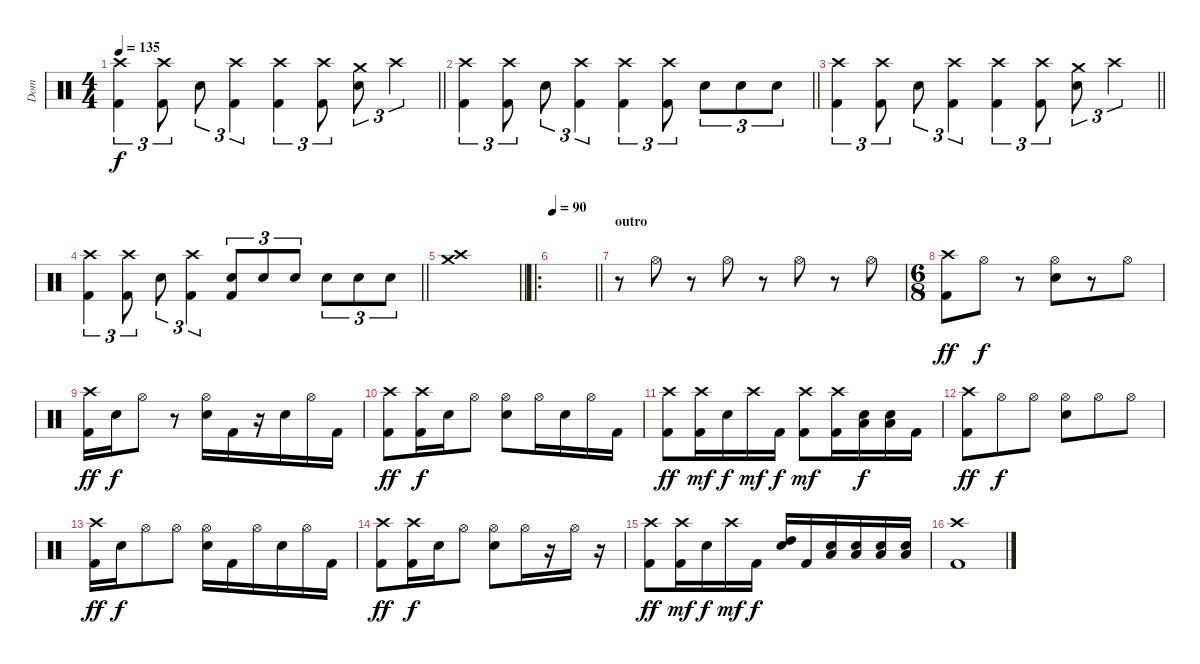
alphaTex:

\track ("Dom" "Dom") {instrument percussion}
\staff {score}
\articulation defaults
\ts (4 4)
\tempo 135
\clef neutral
\barLineRight lightlight
\ks c
("Crash high (hit)" "Kick (hit) 2").4{tu (3 2) dy f} ("Crash high (hit)" "Kick (hit) 2").8{tu (3 2)} "Electric Snare (hit)".8{tu (3 2)} ("Crash high (hit)" "Kick (hit) 2").4{tu (3 2)} ("Crash high (hit)" "Kick (hit) 2").4{tu (3 2)} ("Crash high (hit)" "Kick (hit) 2").8{tu (3 2)} ("Crash medium (hit)" "Electric Snare (hit)").8{tu (3 2)} "Crash high (hit)".4{tu (3 2)} |
\barLineRight lightlight
("Crash high (hit)" "Kick (hit) 2").4{tu (3 2)} ("Crash high (hit)" "Kick (hit) 2").8{tu (3 2)} "Electric Snare (hit)".8{tu (3 2)} ("Crash high (hit)" "Kick (hit) 2").4{tu (3 2)} ("Crash high (hit)" "Kick (hit) 2").4{tu (3 2)} ("Crash high (hit)" "Kick (hit) 2").8{tu (3 2)} "Electric Snare (hit)".8{tu (3 2)} "Electric Snare (hit)".8{tu (3 2)} "Electric Snare (hit)".8{tu (3 2)} |
\barLineRight lightlight
("Crash high (hit)" "Kick (hit) 2").4{tu (3 2)} ("Crash high (hit)" "Kick (hit) 2").8{tu (3 2)} "Electric Snare (hit)".8{tu (3 2)} ("Crash high (hit)" "Kick (hit) 2").4{tu (3 2)} ("Crash high (hit)" "Kick (hit) 2").4{tu (3 2)} ("Crash high (hit)" "Kick (hit) 2").8{tu (3 2)} ("Crash medium (hit)" "Electric Snare (hit)").8{tu (3 2)} "Crash high (hit)".4{tu (3 2)} |
\barLineRight lightlight
("Crash high (hit)" "Kick (hit) 2").4{tu (3 2)} ("Crash high (hit)" "Kick (hit) 2").8{tu (3 2)} "Electric Snare (hit)".8{tu (3 2)} ("Crash high (hit)" "Kick (hit) 2").4{tu (3 2)} ("Electric Snare (hit)" "Kick (hit) 2").8{tu (3 2)} "Electric Snare (hit)".8{tu (3 2)} "Electric Snare (hit)".8{tu (3 2)} "Electric Snare (hit)".8{tu (3 2)} "Electric Snare (hit)".8{tu (3 2)} "Electric Snare (hit)".8{tu (3 2)} |
\barLineRight lightlight
("Crash medium (hit)" "Crash high (hit)").1 |
\ro
\tempo 90
\barLineRight lightlight
|
\section ("" "outro")
r.8 "Hi-Hat (open)".8 r.8 "Hi-Hat (open)".8 r.8 "Hi-Hat (open)".8 r.8 "Hi-Hat (open)".8 |
\ts (6 8)
("Crash high (hit)" "Kick (hit) 2").8{dy ff} "Hi-Hat (open)".8{dy f} r.8 ("Hi-Hat (open)" "Electric Snare (hit)").8 r.8 "Hi-Hat (open)".8 |
("Crash high (hit)" "Kick (hit) 2").16{dy ff} "Electric Snare (hit)".16{dy f} "Hi-Hat (open)".8 r.8 ("Hi-Hat (open)" "Electric Snare (hit)").16 "Kick (hit) 2".16 r.16 "Electric Snare (hit)".16 "Hi-Hat (open)".16 "Kick (hit) 2".16 |
("Crash high (hit)" "Kick (hit) 2").8{dy ff} ("Crash high (hit)" "Kick (hit) 2").16{dy f} "Electric Snare (hit)".16 "Hi-Hat (open)".8 ("Hi-Hat (open)" "Electric Snare (hit)").8 "Hi-Hat (open)".16 "Electric Snare (hit)".16 "Hi-Hat (open)".16 "Kick (hit) 2".16 |
("Crash high (hit)" "Kick (hit) 2").8{dy ff} ("Crash high (hit)" "Kick (hit) 2").16{dy mf} "Electric Snare (hit)".16{dy f} "Crash high (hit)".16{dy mf} "Kick (hit) 2".16{dy f} ("Crash high (hit)" "Kick (hit) 2").8{dy mf} ("Crash high (hit)" "Kick (hit) 2").16 ("Low Tom (hit)" "Electric Snare (hit)").16{dy f} ("Low Tom (hit)" "Electric Snare (hit)").16 "Kick (hit) 2".16 |
("Crash high (hit)" "Kick (hit) 2").8{dy ff} "Hi-Hat (open)".8{dy f} "Hi-Hat (open)".8 ("Hi-Hat (open)" "Electric Snare (hit)").8 "Hi-Hat (open)".8 "Hi-Hat (open)".8 |
("Crash high (hit)" "Kick (hit) 2").16{dy ff} "Electric Snare (hit)".16{dy f} "Hi-Hat (open)".8 "Hi-Hat (open)".8 ("Hi-Hat (open)" "Electric Snare (hit)").16 "Kick (hit) 2".16 "Hi-Hat (open)".16 "Electric Snare (hit)".16 "Hi-Hat (open)".16 "Kick (hit) 2".16 |
("Crash high (hit)" "Kick (hit) 2").8{dy ff} ("Crash high (hit)" "Kick (hit) 2").16{dy f} "Electric Snare (hit)".16 "Hi-Hat (open)".8 ("Hi-Hat (open)" "Electric Snare (hit)").8 "Hi-Hat (open)".16 r.16 "Hi-Hat (open)".16 r.16 |
("Crash high (hit)" "Kick (hit) 2").8{dy ff} ("Crash high (hit)" "Kick (hit) 2").16{dy mf} "Electric Snare (hit)".16{dy f} "Crash high (hit)".16{dy mf} "Kick (hit) 2".16{dy f} ("High Tom (hit)" "Electric Snare (hit)").16 "Kick (hit) 2".16 ("Low Tom (hit)" "Electric Snare (hit)").16 ("Low Tom (hit)" "Electric Snare (hit)").16 ("Low Tom (hit)" "Electric Snare (hit)").16 ("Low Tom (hit)" "Electric Snare (hit)").16 |
("Crash high (hit)" "Kick (hit) 2").1
